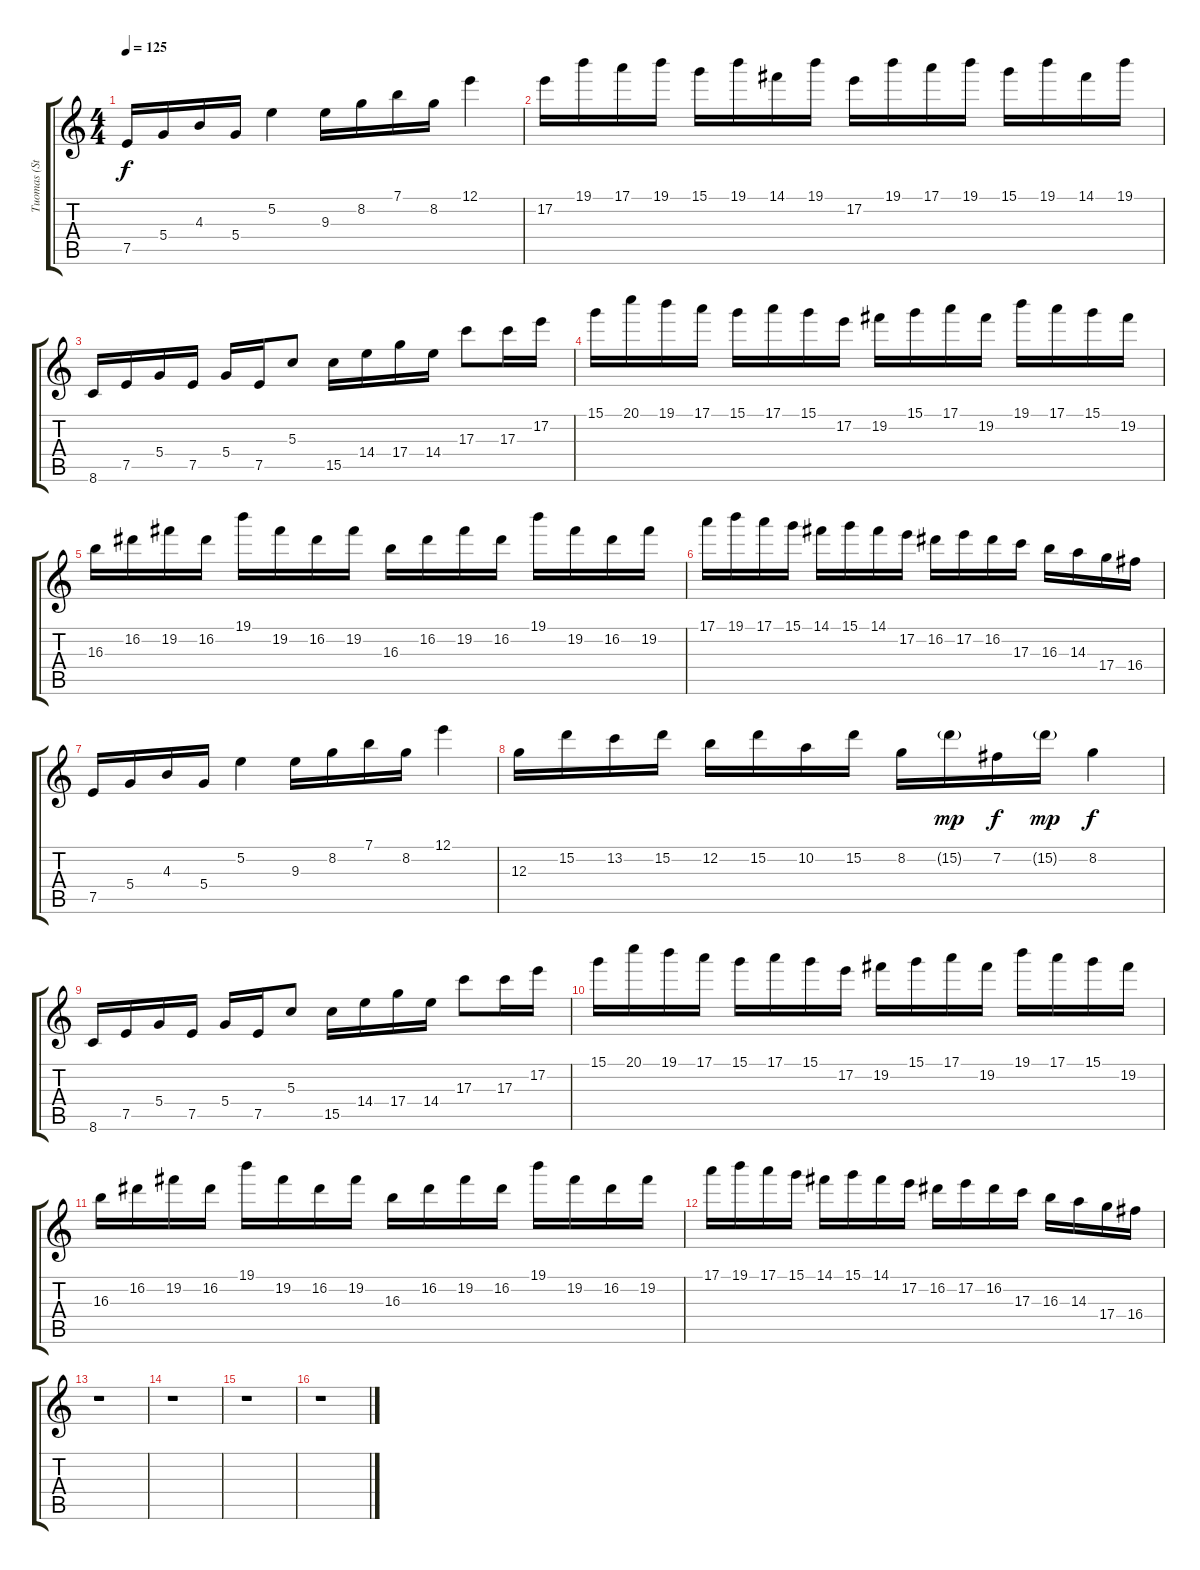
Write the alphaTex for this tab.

\track ("Tuomas (Strings 1)" "Tuomas (St") {instrument stringensemble1}
\staff {score tabs}
\tuning (E5 B4 G4 D4 A3 E3) {hide}
\ts (4 4)
\tempo 125
\clef g2
\ks c
7.5.16{dy f instrument stringensemble1} 5.4.16 4.3.16 5.4.16 5.2.4 9.3.16 8.2.16 7.1.16 8.2.16 12.1.4 |
17.2.16 19.1.16 17.1.16 19.1.16 15.1.16 19.1.16 14.1.16 19.1.16 17.2.16 19.1.16 17.1.16 19.1.16 15.1.16 19.1.16 14.1.16 19.1.16 |
8.6.16 7.5.16 5.4.16 7.5.16 5.4.16 7.5.16 5.3.8 15.5.16 14.4.16 17.4.16 14.4.16 17.3.8 17.3.16 17.2.16 |
15.1.16 20.1.16 19.1.16 17.1.16 15.1.16 17.1.16 15.1.16 17.2.16 19.2.16 15.1.16 17.1.16 19.2.16 19.1.16 17.1.16 15.1.16 19.2.16 |
16.3.16 16.2.16 19.2.16 16.2.16 19.1.16 19.2.16 16.2.16 19.2.16 16.3.16 16.2.16 19.2.16 16.2.16 19.1.16 19.2.16 16.2.16 19.2.16 |
17.1.16 19.1.16 17.1.16 15.1.16 14.1.16 15.1.16 14.1.16 17.2.16 16.2.16 17.2.16 16.2.16 17.3.16 16.3.16 14.3.16 17.4.16 16.4.16 |
7.5.16 5.4.16 4.3.16 5.4.16 5.2.4 9.3.16 8.2.16 7.1.16 8.2.16 12.1.4 |
12.3.16 15.2.16 13.2.16 15.2.16 12.2.16 15.2.16 10.2.16 15.2.16 8.2.16 15.2{g}.16{dy mp} 7.2.16{dy f} 15.2{g}.16{dy mp} 8.2.4{dy f} |
8.6.16 7.5.16 5.4.16 7.5.16 5.4.16 7.5.16 5.3.8 15.5.16 14.4.16 17.4.16 14.4.16 17.3.8 17.3.16 17.2.16 |
15.1.16 20.1.16 19.1.16 17.1.16 15.1.16 17.1.16 15.1.16 17.2.16 19.2.16 15.1.16 17.1.16 19.2.16 19.1.16 17.1.16 15.1.16 19.2.16 |
16.3.16 16.2.16 19.2.16 16.2.16 19.1.16 19.2.16 16.2.16 19.2.16 16.3.16 16.2.16 19.2.16 16.2.16 19.1.16 19.2.16 16.2.16 19.2.16 |
17.1.16 19.1.16 17.1.16 15.1.16 14.1.16 15.1.16 14.1.16 17.2.16 16.2.16 17.2.16 16.2.16 17.3.16 16.3.16 14.3.16 17.4.16 16.4.16 |
r.1 |
r.1 |
r.1 |
r.1
